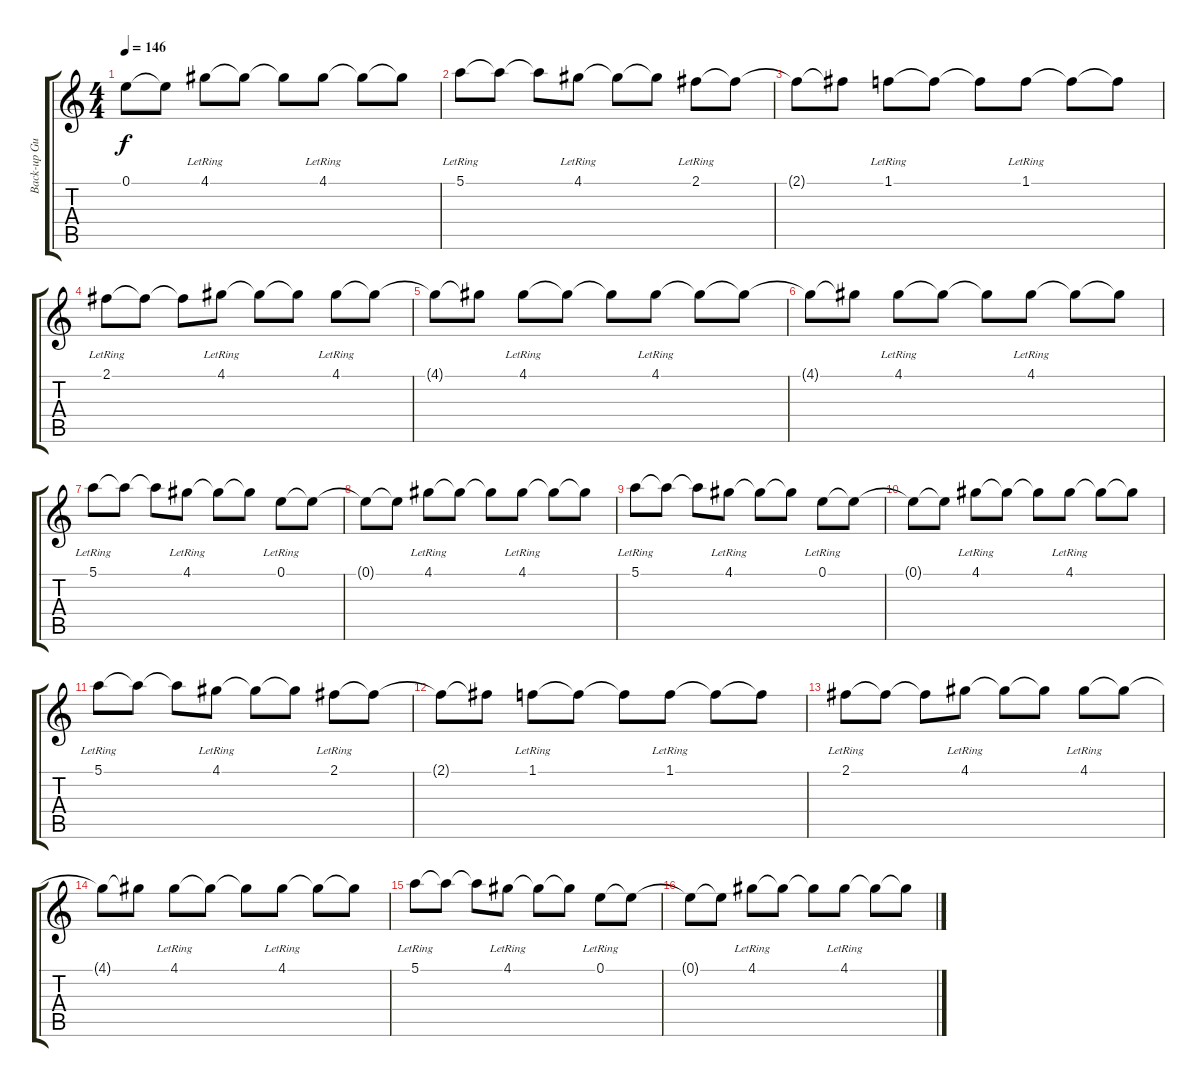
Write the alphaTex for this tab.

\track ("Back-up Guitar" "Back-up Gu") {instrument overdrivenguitar}
\staff {score tabs}
\tuning (E4 B3 G3 D3 A2 E2) {hide}
\ts (4 4)
\tempo 146
\clef g2
\ks c
0.1{t}.8{dy f} 0.1{t}.8 4.1{lr}.8 4.1{t}.8 4.1{t}.8 4.1{lr}.8 4.1{t}.8 4.1{t}.8 |
5.1{lr}.8 5.1{t}.8 5.1{t}.8 4.1{lr}.8 4.1{t}.8 4.1{t}.8 2.1{lr}.8 2.1{t}.8 |
2.1{t}.8 2.1{t}.8 1.1{lr}.8 1.1{t}.8 1.1{t}.8 1.1{lr}.8 1.1{t}.8 1.1{t}.8 |
2.1{lr}.8 2.1{t}.8 2.1{t}.8 4.1{lr}.8 4.1{t}.8 4.1{t}.8 4.1{lr}.8 4.1{t}.8 |
4.1{t}.8 4.1{t}.8 4.1{lr}.8 4.1{t}.8 4.1{t}.8 4.1{lr}.8 4.1{t}.8 4.1{t}.8 |
4.1{t}.8 4.1{t}.8 4.1{lr}.8 4.1{t}.8 4.1{t}.8 4.1{lr}.8 4.1{t}.8 4.1{t}.8 |
5.1{lr}.8 5.1{t}.8 5.1{t}.8 4.1{lr}.8 4.1{t}.8 4.1{t}.8 0.1{lr}.8 0.1{t}.8 |
0.1{t}.8 0.1{t}.8 4.1{lr}.8 4.1{t}.8 4.1{t}.8 4.1{lr}.8 4.1{t}.8 4.1{t}.8 |
5.1{lr}.8 5.1{t}.8 5.1{t}.8 4.1{lr}.8 4.1{t}.8 4.1{t}.8 0.1{lr}.8 0.1{t}.8 |
0.1{t}.8 0.1{t}.8 4.1{lr}.8 4.1{t}.8 4.1{t}.8 4.1{lr}.8 4.1{t}.8 4.1{t}.8 |
5.1{lr}.8 5.1{t}.8 5.1{t}.8 4.1{lr}.8 4.1{t}.8 4.1{t}.8 2.1{lr}.8 2.1{t}.8 |
2.1{t}.8 2.1{t}.8 1.1{lr}.8 1.1{t}.8 1.1{t}.8 1.1{lr}.8 1.1{t}.8 1.1{t}.8 |
2.1{lr}.8 2.1{t}.8 2.1{t}.8 4.1{lr}.8 4.1{t}.8 4.1{t}.8 4.1{lr}.8 4.1{t}.8 |
4.1{t}.8 4.1{t}.8 4.1{lr}.8 4.1{t}.8 4.1{t}.8 4.1{lr}.8 4.1{t}.8 4.1{t}.8 |
5.1{lr}.8 5.1{t}.8 5.1{t}.8 4.1{lr}.8 4.1{t}.8 4.1{t}.8 0.1{lr}.8 0.1{t}.8 |
0.1{t}.8 0.1{t}.8 4.1{lr}.8 4.1{t}.8 4.1{t}.8 4.1{lr}.8 4.1{t}.8 4.1{t}.8
